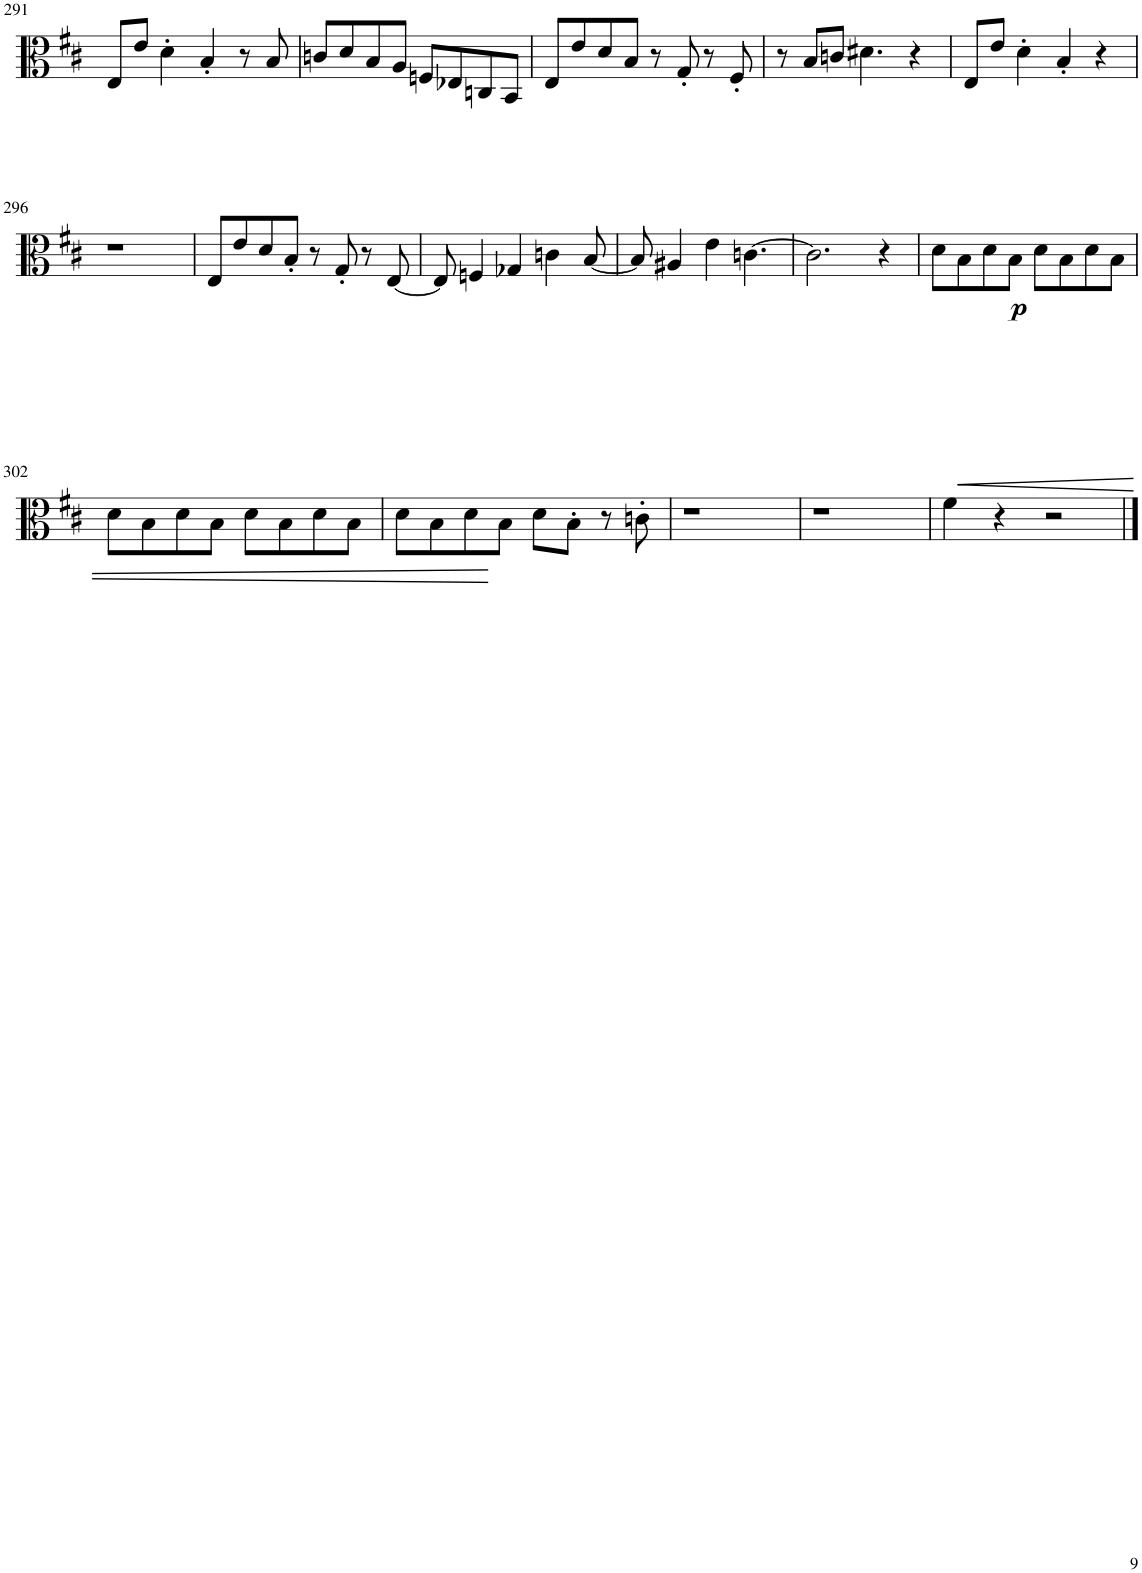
**kern	**dynam
*part1	*part1
*staff1	*staff1
*I"Viola	*
*I'Vla	*
!!LO:PB:g=z
*clefC3	*
*k[f#c#]	*
*M4/4	*
=291	=291
8E/L	.
8e/J	.
4d'\	.
4B'/	.
8r	.
8B/	.
=292	=292
8cn/L	.
8d/	.
8B/	.
8A/J	.
8Fn/L	.
8E-X/	.
8Cn/	.
8BB/J	.
=293	=293
8E/L	.
8e/	.
8d/	.
8B/J	.
8r	.
8G'/	.
8r	.
8F#'/	.
=294	=294
8r	.
8B/L	.
8cn/J	.
4.d#X\	.
4r	.
=295	=295
8E/L	.
8e/J	.
4d'\	.
4B'/	.
4r	.
!!LO:LB:g=z
=296	=296
1r	.
=297	=297
8E/L	.
8e/	.
8d/	.
8B'/J	.
8r	.
8G'/	.
8r	.
[8E/	.
=298	=298
8E/]	.
4Fn/	.
4G-X/	.
4cn\	.
[8B/	.
=299	=299
8B/]	.
4A#X/	.
4e\	.
[4.cn\	.
=300	=300
2.c\]	.
4r	.
=301	=301
!	!LO:DY:b
8d\L	p
!	!LO:HP:b
8B\	<
8d\	.
8B\J	.
8d\L	.
8B\	.
8d\	.
8B\J	.
!!LO:LB:g=z
=302	=302
8d\L	.
8B\	.
8d\	.
8B\J	.
8d\L	.
8B\	.
8d\	.
8B\J	.
=303	=303
8d\L	.
8B\	.
8d\	.
8B\J	[
8d\L	.
8B'\J	.
8r	.
8cn'\	.
=304	=304
1r	.
=305	=305
1r	.
=306	=306
4f#\	.
4r	.
2r	.
==	==
*-	*-
